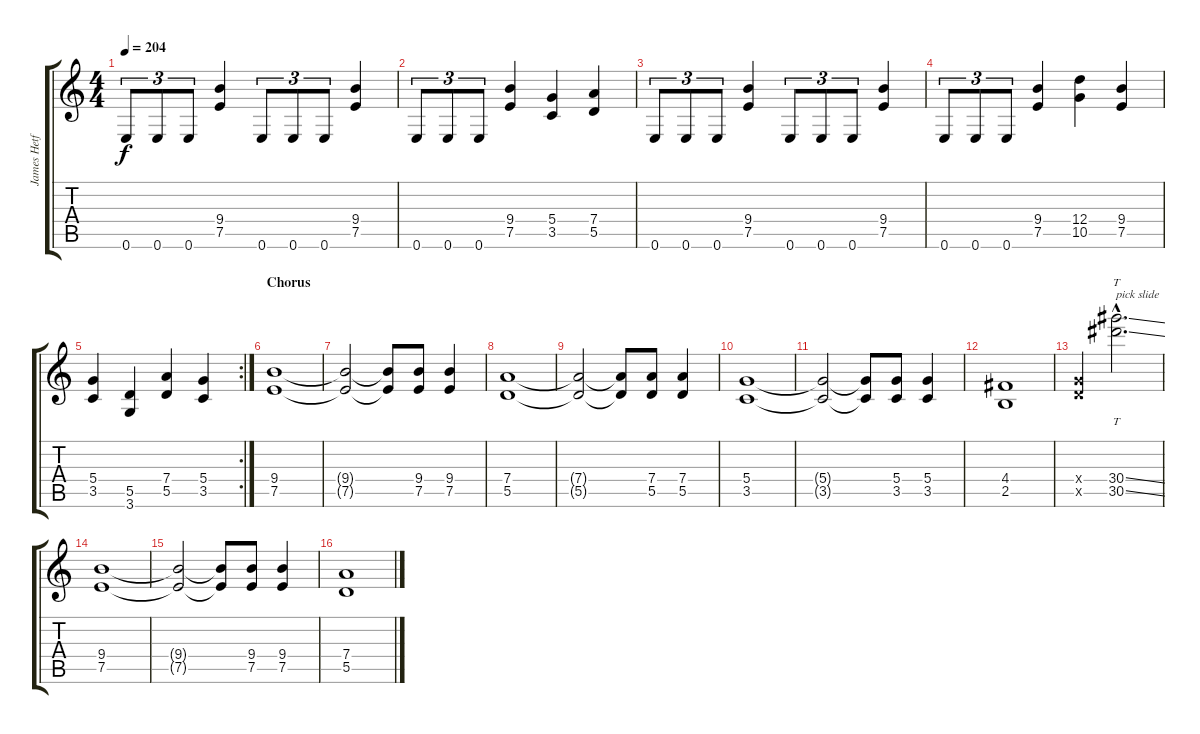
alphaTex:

\track ("James Hetfield (Guitar 1)" "James Hetf") {instrument distortionguitar}
\staff {score tabs}
\tuning (E4 B3 G3 D3 A2 E2) {hide}
\ts (4 4)
\tempo 204
\clef g2
\ks c
0.6.8{tu (3 2) dy f} 0.6.8{tu (3 2)} 0.6.8{tu (3 2)} (9.4 7.5).4 0.6.8{tu (3 2)} 0.6.8{tu (3 2)} 0.6.8{tu (3 2)} (9.4 7.5).4 |
0.6.8{tu (3 2)} 0.6.8{tu (3 2)} 0.6.8{tu (3 2)} (9.4 7.5).4 (5.4 3.5).4 (7.4 5.5).4 |
0.6.8{tu (3 2)} 0.6.8{tu (3 2)} 0.6.8{tu (3 2)} (9.4 7.5).4 0.6.8{tu (3 2)} 0.6.8{tu (3 2)} 0.6.8{tu (3 2)} (9.4 7.5).4 |
0.6.8{tu (3 2)} 0.6.8{tu (3 2)} 0.6.8{tu (3 2)} (9.4 7.5).4 (12.4 10.5).4 (9.4 7.5).4 |
\rc 2
(5.4 3.5).4 (5.5 3.6).4 (7.4 5.5).4 (5.4 3.5).4 |
\section ("" "Chorus")
(9.4 7.5).1 |
(9.4{t} 7.5{t}).2 (9.4{t} 7.5{t}).8 (9.4 7.5).8 (9.4 7.5).4 |
(7.4 5.5).1 |
(7.4{t} 5.5{t}).2 (7.4{t} 5.5{t}).8 (7.4 5.5).8 (7.4 5.5).4 |
(5.4 3.5).1 |
(5.4{t} 3.5{t}).2 (5.4{t} 3.5{t}).8 (5.4 3.5).8 (5.4 3.5).4 |
(4.4 2.5).1 |
(5.4{x} 5.5{x}).4 (30.4{ss hac} 30.5{ss hac}).2{tt d txt "pick slide"} |
(9.4 7.5).1 |
(9.4{t} 7.5{t}).2 (9.4{t} 7.5{t}).8 (9.4 7.5).8 (9.4 7.5).4 |
(7.4 5.5).1
